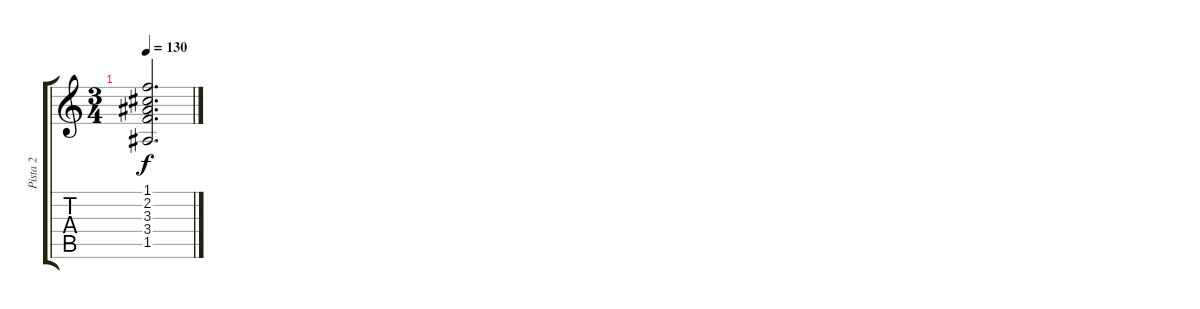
\track ("Pista 2" "Pista 2") {instrument distortionguitar}
\staff {score tabs}
\tuning (E4 B3 G3 D3 A2 E2) {hide}
\ts (3 4)
\tempo 130
\clef g2
\ks c
(1.1{t} 2.2{t} 3.3{t} 3.4{t} 1.5{t}).2{d dy f}
